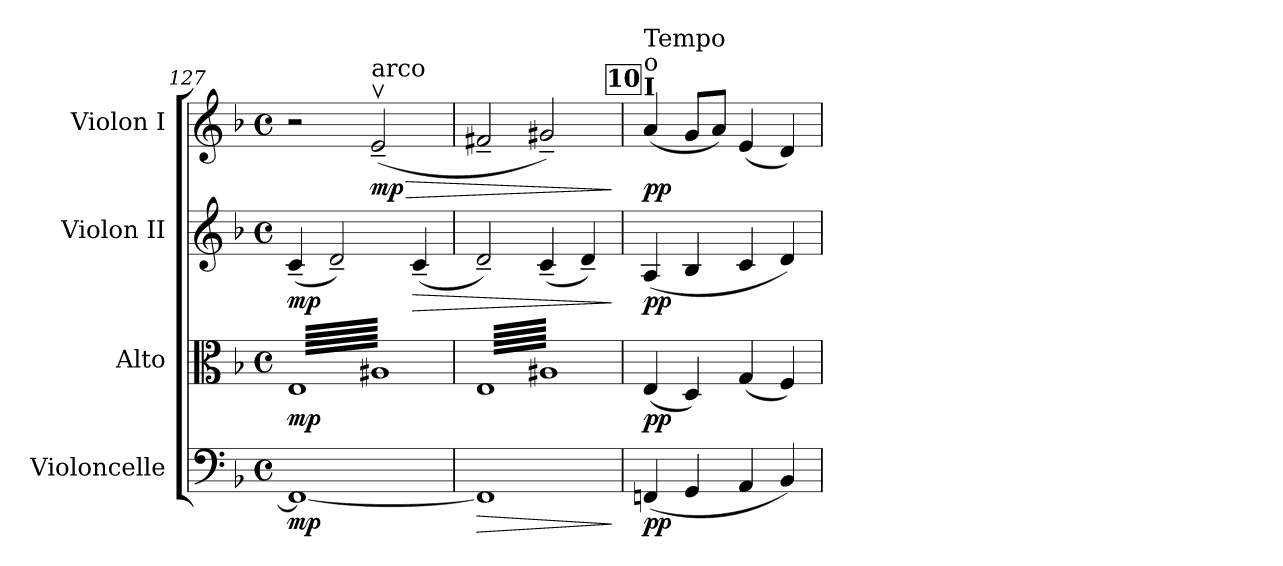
**kern	**dynam	**kern	**dynam	**kern	**dynam	**kern	**dynam
*part4	*part4	*part3	*part3	*part2	*part2	*part1	*part1
*staff4	*staff4	*staff3	*staff3	*staff2	*staff2	*staff1	*staff1
*I"Violoncelle	*	*I"Alto	*	*I"Violon II	*	*I"Violon I	*
*I'Vc	*	*	*	*I'Vln	*	*I'Vln	*
*clefF4	*	*clefC3	*	*clefG2	*	*clefG2	*
*k[b-]	*	*k[b-]	*	*k[b-]	*	*k[b-]	*
*M4/4	*	*M4/4	*	*M4/4	*	*M4/4	*
*met(c)	*	*met(c)	*	*met(c)	*	*met(c)	*
=127	=127	=127	=127	=127	=127	=127	=127
!	!LO:DY:b	!	!LO:DY:b	!	!LO:DY:b	!	!
*	*	*tremolo	*	*	*	*	*
1FF#_	mp	(<64ELLLL	mp	(<4c~/	mp	2r	.
.	.	64A#X)	.	.	.	.	.
.	.	64E	.	.	.	.	.
.	.	64A#X)	.	.	.	.	.
.	.	64E	.	.	.	.	.
.	.	64A#X)	.	.	.	.	.
.	.	64E	.	.	.	.	.
.	.	64A#X)	.	.	.	.	.
.	.	64E	.	.	.	.	.
.	.	64A#X)	.	.	.	.	.
.	.	64E	.	.	.	.	.
.	.	64A#X)	.	.	.	.	.
.	.	64E	.	.	.	.	.
.	.	64A#X)	.	.	.	.	.
.	.	64E	.	.	.	.	.
.	.	64A#X)	.	.	.	.	.
.	.	64E	.	2d~/)	.	.	.
.	.	64A#X)	.	.	.	.	.
.	.	64E	.	.	.	.	.
.	.	64A#X)	.	.	.	.	.
.	.	64E	.	.	.	.	.
.	.	64A#X)	.	.	.	.	.
.	.	64E	.	.	.	.	.
.	.	64A#X)	.	.	.	.	.
.	.	64E	.	.	.	.	.
.	.	64A#X)	.	.	.	.	.
.	.	64E	.	.	.	.	.
.	.	64A#X)	.	.	.	.	.
.	.	64E	.	.	.	.	.
.	.	64A#X)	.	.	.	.	.
.	.	64E	.	.	.	.	.
.	.	64A#X)	.	.	.	.	.
!	!	!	!	!	!	!LO:TX:a:t=arco	!
!	!	!	!	!	!	!	!LO:HP:b
!	!	!	!	!	!	!	!LO:DY:n=1:b
.	.	64E	.	.	.	(<2ev~/	> mp
.	.	64A#X)	.	.	.	.	.
.	.	64E	.	.	.	.	.
.	.	64A#X)	.	.	.	.	.
.	.	64E	.	.	.	.	.
.	.	64A#X)	.	.	.	.	.
.	.	64E	.	.	.	.	.
.	.	64A#X)	.	.	.	.	.
.	.	64E	.	.	.	.	.
.	.	64A#X)	.	.	.	.	.
.	.	64E	.	.	.	.	.
.	.	64A#X)	.	.	.	.	.
.	.	64E	.	.	.	.	.
.	.	64A#X)	.	.	.	.	.
.	.	64E	.	.	.	.	.
.	.	64A#X)	.	.	.	.	.
!	!	!	!	!	!LO:HP:b	!	!
.	.	64E	.	(<4c~/	>	.	.
.	.	64A#X)	.	.	.	.	.
.	.	64E	.	.	.	.	.
.	.	64A#X)	.	.	.	.	.
.	.	64E	.	.	.	.	.
.	.	64A#X)	.	.	.	.	.
.	.	64E	.	.	.	.	.
.	.	64A#X)	.	.	.	.	.
.	.	64E	.	.	.	.	.
.	.	64A#X)	.	.	.	.	.
.	.	64E	.	.	.	.	.
.	.	64A#X)	.	.	.	.	.
.	.	64E	.	.	.	.	.
.	.	64A#X)	.	.	.	.	.
.	.	64E	.	.	.	.	.
.	.	64A#X)JJJJ	.	.	.	.	.
=128	=128	=128	=128	=128	=128	=128	=128
!	!LO:HP:b	!	!	!	!	!	!
1FF#]	>	(<64ELLLL	.	2d~/)	.	2f#X~/	.
.	.	64A#X)	.	.	.	.	.
.	.	64E	.	.	.	.	.
.	.	64A#X)	.	.	.	.	.
.	.	64E	.	.	.	.	.
.	.	64A#X)	.	.	.	.	.
.	.	64E	.	.	.	.	.
.	.	64A#X)	.	.	.	.	.
.	.	64E	.	.	.	.	.
.	.	64A#X)	.	.	.	.	.
.	.	64E	.	.	.	.	.
.	.	64A#X)	.	.	.	.	.
.	.	64E	.	.	.	.	.
.	.	64A#X)	.	.	.	.	.
.	.	64E	.	.	.	.	.
.	.	64A#X)	.	.	.	.	.
.	.	64E	.	.	.	.	.
.	.	64A#X)	.	.	.	.	.
.	.	64E	.	.	.	.	.
.	.	64A#X)	.	.	.	.	.
.	.	64E	.	.	.	.	.
.	.	64A#X)	.	.	.	.	.
.	.	64E	.	.	.	.	.
.	.	64A#X)	.	.	.	.	.
.	.	64E	.	.	.	.	.
.	.	64A#X)	.	.	.	.	.
.	.	64E	.	.	.	.	.
.	.	64A#X)	.	.	.	.	.
.	.	64E	.	.	.	.	.
.	.	64A#X)	.	.	.	.	.
.	.	64E	.	.	.	.	.
.	.	64A#X)	.	.	.	.	.
.	.	64E	.	(<4c~/	.	2g#X~/)	.
.	.	64A#X)	.	.	.	.	.
.	.	64E	.	.	.	.	.
.	.	64A#X)	.	.	.	.	.
.	.	64E	.	.	.	.	.
.	.	64A#X)	.	.	.	.	.
.	.	64E	.	.	.	.	.
.	.	64A#X)	.	.	.	.	.
.	.	64E	.	.	.	.	.
.	.	64A#X)	.	.	.	.	.
.	.	64E	.	.	.	.	.
.	.	64A#X)	.	.	.	.	.
.	.	64E	.	.	.	.	.
.	.	64A#X)	.	.	.	.	.
.	.	64E	.	.	.	.	.
.	.	64A#X)	.	.	.	.	.
.	.	64E	.	4d~/)	.	.	.
.	.	64A#X)	.	.	.	.	.
.	.	64E	.	.	.	.	.
.	.	64A#X)	.	.	.	.	.
.	.	64E	.	.	.	.	.
.	.	64A#X)	.	.	.	.	.
.	.	64E	.	.	.	.	.
.	.	64A#X)	.	.	.	.	.
.	.	64E	.	.	.	.	.
.	.	64A#X)	.	.	.	.	.
.	.	64E	.	.	.	.	.
.	.	64A#X)	.	.	.	.	.
.	.	64E	.	.	.	.	.
.	.	64A#X)	.	.	.	.	.
.	.	64E	.	.	.	.	.
.	.	64A#X)JJJJ	.	.	.	.	.
*	*	*Xtremolo	*	*	*	*	*
.	]	.	.	.	]	.	]
!!LO:PB:g=z
!!LO:REH:place=s1:a:B:fs=14:t=10
=129	=129	=129	=129	=129	=129	=129	=129
!	!	!	!	!	!	!LO:TX:B:t=I	!
!	!	!	!	!	!	!LO:TX:t=o	!
!	!	!	!	!	!	!LO:TX:t=Tempo	!
!	!LO:DY:b	!	!LO:DY:b	!	!LO:DY:b	!	!LO:DY:b
(<4FFn/	pp	(<4E/	pp	(<4A/	pp	(<4a/	pp
.	.	.	.	.	.	.	.
.	.	.	.	.	.	.	.
.	.	.	.	.	.	.	.
.	.	.	.	.	.	.	.
.	.	.	.	.	.	.	.
.	.	.	.	.	.	.	.
.	.	.	.	.	.	.	.
.	.	.	.	.	.	.	.
.	.	.	.	.	.	.	.
.	.	.	.	.	.	.	.
.	.	.	.	.	.	.	.
.	.	.	.	.	.	.	.
.	.	.	.	.	.	.	.
.	.	.	.	.	.	.	.
.	.	.	.	.	.	.	.
4GG/	.	4D/)	.	4B-/	.	8g/L	.
.	.	.	.	.	.	.	.
.	.	.	.	.	.	.	.
.	.	.	.	.	.	.	.
.	.	.	.	.	.	.	.
.	.	.	.	.	.	.	.
.	.	.	.	.	.	.	.
.	.	.	.	.	.	.	.
.	.	.	.	.	.	8a/J)	.
.	.	.	.	.	.	.	.
.	.	.	.	.	.	.	.
.	.	.	.	.	.	.	.
.	.	.	.	.	.	.	.
.	.	.	.	.	.	.	.
.	.	.	.	.	.	.	.
.	.	.	.	.	.	.	.
4AA/	.	(<4G/	.	4c/	.	(<4e/	.
4BB-/)	.	4F/)	.	4d/)	.	4d/)	.
=	=	=	=	=	=	=	=
*-	*-	*-	*-	*-	*-	*-	*-
